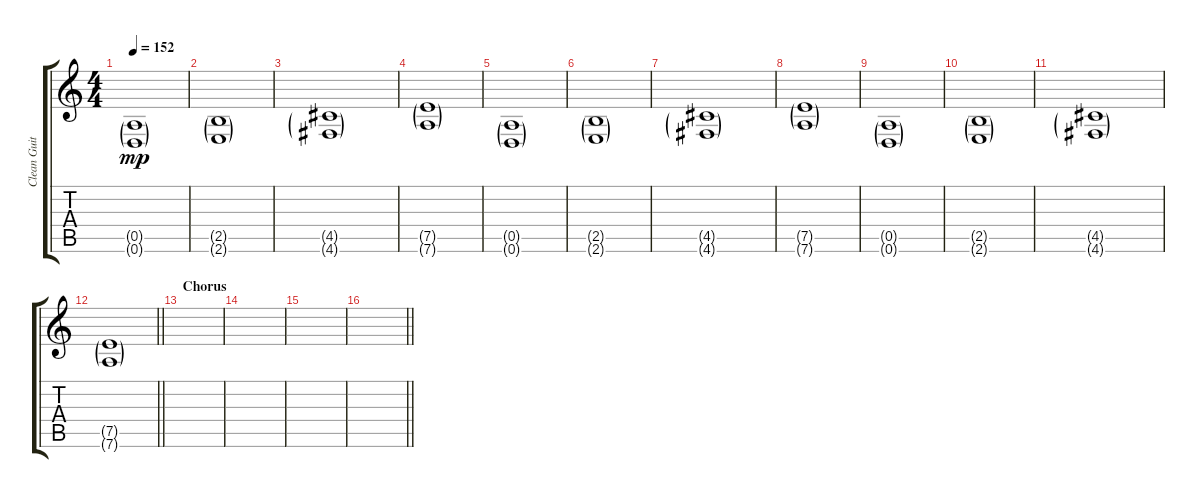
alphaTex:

\track ("Clean Guitar" "Clean Guit") {instrument electricguitarclean}
\staff {score tabs}
\tuning (E4 B3 G3 D3 A2 D2) {hide}
\ts (4 4)
\tempo 152
\clef g2
\ks c
(0.5{g} 0.6{g}).1{dy mp} |
(2.5{g} 2.6{g}).1 |
(4.5{g} 4.6{g}).1 |
(7.5{g} 7.6{g}).1 |
(0.5{g} 0.6{g}).1 |
(2.5{g} 2.6{g}).1 |
(4.5{g} 4.6{g}).1 |
(7.5{g} 7.6{g}).1 |
(0.5{g} 0.6{g}).1 |
(2.5{g} 2.6{g}).1 |
(4.5{g} 4.6{g}).1 |
\barLineRight lightlight
(7.5{g} 7.6{g}).1 |
\section ("" "Chorus")
|
|
|
\barLineRight lightlight
